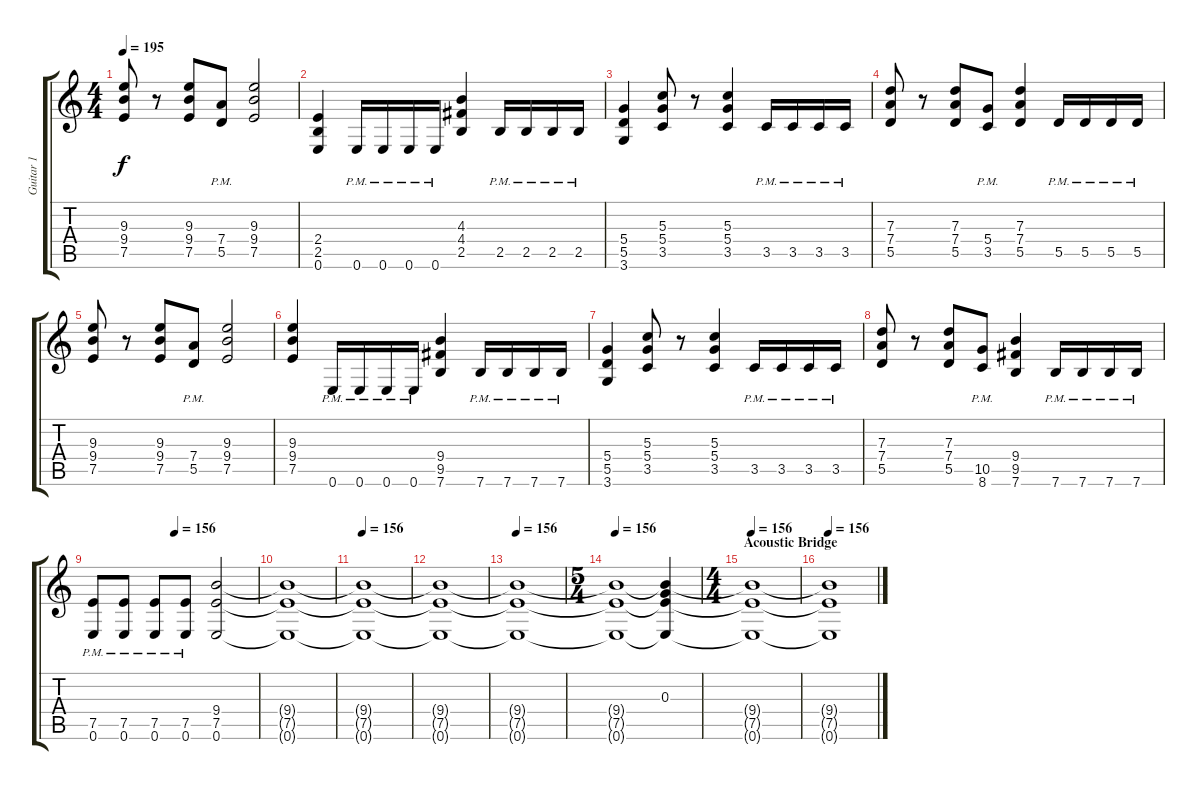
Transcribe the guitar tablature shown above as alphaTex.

\track ("Guitar 1" "Guitar 1") {instrument distortionguitar}
\staff {score tabs}
\tuning (E4 B3 G3 D3 A2 E2) {hide}
\ts (4 4)
\tempo 195
\clef g2
\ks c
(9.3 9.4 7.5).8{dy f} r.8 (9.3 9.4 7.5).8 (7.4{pm} 5.5).8 (9.3 9.4 7.5).2 |
(2.4 2.5 0.6).4 0.6{pm}.16 0.6{pm}.16 0.6{pm}.16 0.6{pm}.16 (4.3 4.4 2.5).4 2.5{pm}.16 2.5{pm}.16 2.5{pm}.16 2.5{pm}.16 |
(5.4 5.5 3.6).4 (5.3 5.4 3.5).8 r.8 (5.3 5.4 3.5).4 3.5{pm}.16 3.5{pm}.16 3.5{pm}.16 3.5{pm}.16 |
(7.3 7.4 5.5).8 r.8 (7.3 7.4 5.5).8 (5.4{pm} 3.5).8 (7.3 7.4 5.5).4 5.5{pm}.16 5.5{pm}.16 5.5{pm}.16 5.5{pm}.16 |
(9.3 9.4 7.5).8 r.8 (9.3 9.4 7.5).8 (7.4{pm} 5.5).8 (9.3 9.4 7.5).2 |
(9.3 9.4 7.5).4 0.6{pm}.16 0.6{pm}.16 0.6{pm}.16 0.6{pm}.16 (9.4 9.5 7.6).4 7.6{pm}.16 7.6{pm}.16 7.6{pm}.16 7.6{pm}.16 |
(5.4 5.5 3.6).4 (5.3 5.4 3.5).8 r.8 (5.3 5.4 3.5).4 3.5{pm}.16 3.5{pm}.16 3.5{pm}.16 3.5{pm}.16 |
(7.3 7.4 5.5).8 r.8 (7.3 7.4 5.5).8 (10.5{pm} 8.6).8 (9.4 9.5 7.6).4 7.6{pm}.16 7.6{pm}.16 7.6{pm}.16 7.6{pm}.16 |
\tempo (156 0.5)
(7.5{pm} 0.6).8 (7.5{pm} 0.6).8 (7.5{pm} 0.6).8 (7.5{pm} 0.6).8 (9.4 7.5 0.6).2{volume 10} |
(9.4{t} 7.5{t} 0.6{t}).1 |
\tempo 156
(9.4{t} 7.5{t} 0.6{t}).1 |
(9.4{t} 7.5{t} 0.6{t}).1 |
\tempo 156
(9.4{t} 7.5{t} 0.6{t}).1 |
\ts (5 4)
\tempo 156
(9.4{t} 7.5{t} 0.6{t}).1{volume 5} (0.3 9.4{t} 7.5{t} 0.6{t}).4 |
\ts (4 4)
\section ("" "Acoustic Bridge")
\tempo 156
(9.4{t} 7.5{t} 0.6{t}).1 |
\tempo 156
(9.4{t} 7.5{t} 0.6{t}).1
